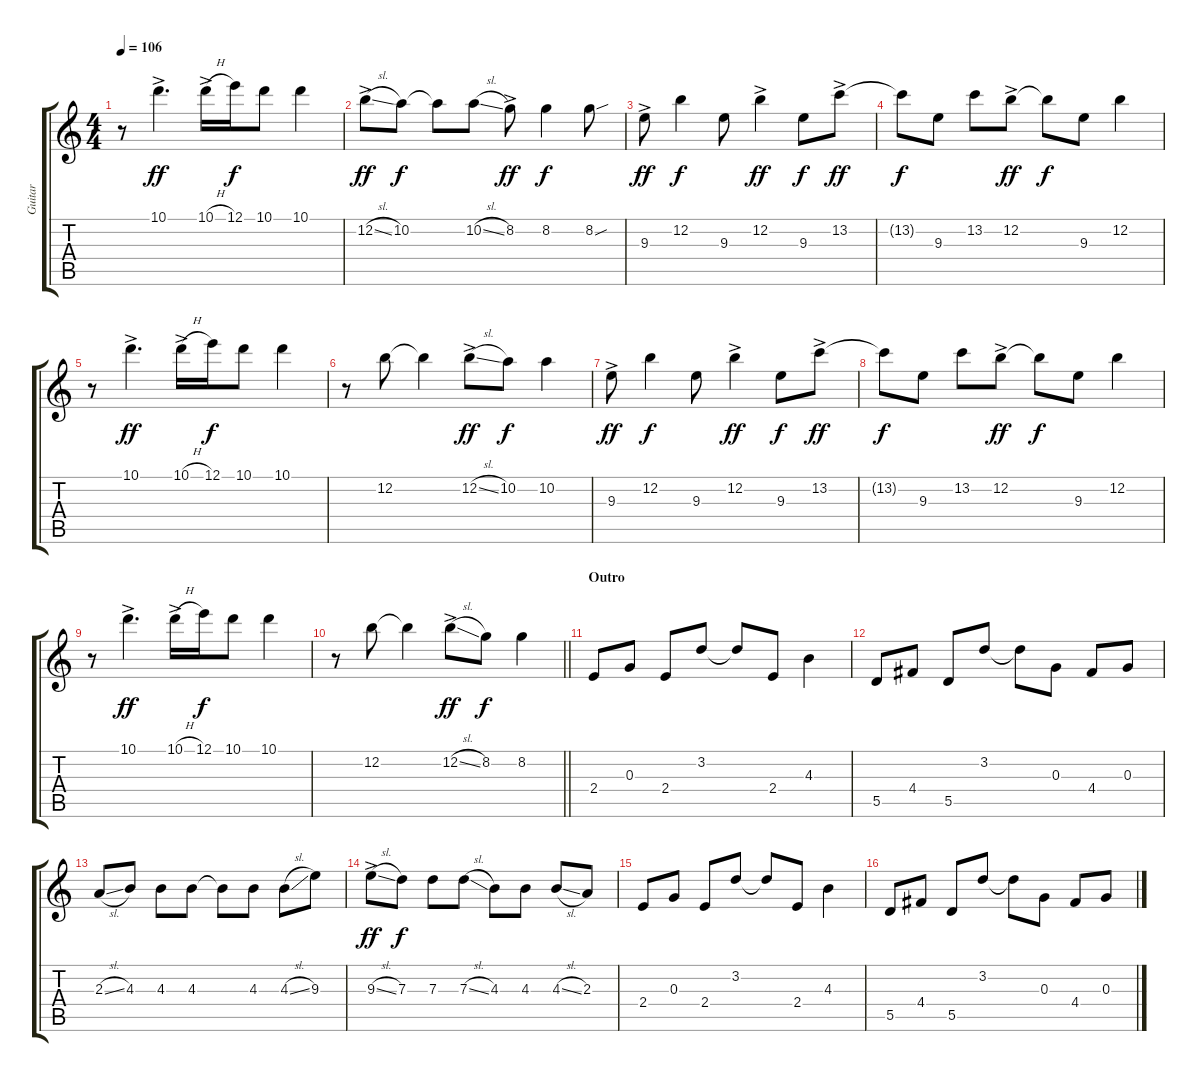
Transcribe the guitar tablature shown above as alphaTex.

\track ("Guitar" "Guitar") {instrument acousticguitarsteel}
\staff {score tabs}
\tuning (E4 B3 G3 D3 A2 E2) {hide}
\ts (4 4)
\tempo 106
\clef g2
\ks c
r.8{dy f} 10.1{ac}.4{d dy ff} 10.1{h ac}.16 12.1.16{dy f} 10.1.8 10.1.4 |
12.2{sl ac}.8{dy ff} 10.2.8{dy f} 10.2{t}.8 10.2{sl}.8 8.2{ac}.8{dy ff} 8.2.4{dy f} 8.2{sou}.8 |
9.3{ac}.8{dy ff} 12.2.4{dy f} 9.3.8 12.2{ac}.4{dy ff} 9.3.8{dy f} 13.2{ac}.8{dy ff} |
13.2{t}.8{dy f} 9.3.8 13.2.8 12.2{ac}.8{dy ff} 12.2{t}.8{dy f} 9.3.8 12.2.4 |
r.8 10.1{ac}.4{d dy ff} 10.1{h ac}.16 12.1.16{dy f} 10.1.8 10.1.4 |
r.8 12.2.8 12.2{t}.4 12.2{sl ac}.8{dy ff} 10.2.8{dy f} 10.2.4 |
9.3{ac}.8{dy ff} 12.2.4{dy f} 9.3.8 12.2{ac}.4{dy ff} 9.3.8{dy f} 13.2{ac}.8{dy ff} |
13.2{t}.8{dy f} 9.3.8 13.2.8 12.2{ac}.8{dy ff} 12.2{t}.8{dy f} 9.3.8 12.2.4 |
r.8 10.1{ac}.4{d dy ff} 10.1{h ac}.16 12.1.16{dy f} 10.1.8 10.1.4 |
\barLineRight lightlight
r.8 12.2.8 12.2{t}.4 12.2{sl ac}.8{dy ff} 8.2.8{dy f} 8.2.4 |
\section ("" "Outro")
2.4.8 0.3.8 2.4.8 3.2.8 3.2{t}.8 2.4.8 4.3.4 |
5.5.8 4.4.8 5.5.8 3.2.8 3.2{t}.8 0.3.8 4.4.8 0.3.8 |
2.3{sl}.8 4.3.8 4.3.8 4.3.8 4.3{t}.8 4.3.8 4.3{sl}.8 9.3.8 |
9.3{sl ac}.8{dy ff} 7.3.8{dy f} 7.3.8 7.3{sl}.8 4.3.8 4.3.8 4.3{sl}.8 2.3.8 |
2.4.8 0.3.8 2.4.8 3.2.8 3.2{t}.8 2.4.8 4.3.4 |
5.5.8 4.4.8 5.5.8 3.2.8 3.2{t}.8 0.3.8 4.4.8 0.3.8
